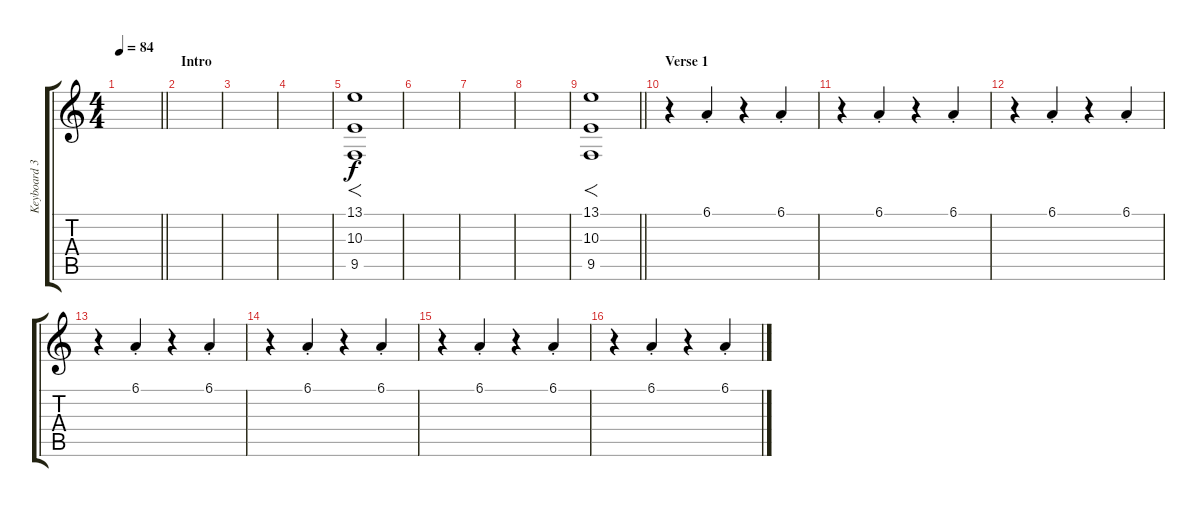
\track ("Keyboard 3" "Keyboard 3") {instrument stringensemble1}
\staff {score tabs}
\tuning (Eb4 Bb3 Gb3 Db3 Ab2 Eb2) {hide}
\ts (4 4)
\tempo 84
\clef g2
\barLineRight lightlight
\ks c
|
\section ("" "Intro")
|
|
|
(13.1 10.3 9.5).1{f} |
|
|
|
\barLineRight lightlight
(13.1 10.3 9.5).1{f} |
\section ("" "Verse 1")
r.4 6.1{st}.4 r.4 6.1{st}.4 |
r.4 6.1{st}.4 r.4 6.1{st}.4 |
r.4 6.1{st}.4 r.4 6.1{st}.4 |
r.4 6.1{st}.4 r.4 6.1{st}.4 |
r.4 6.1{st}.4 r.4 6.1{st}.4 |
r.4 6.1{st}.4 r.4 6.1{st}.4 |
r.4 6.1{st}.4 r.4 6.1{st}.4
